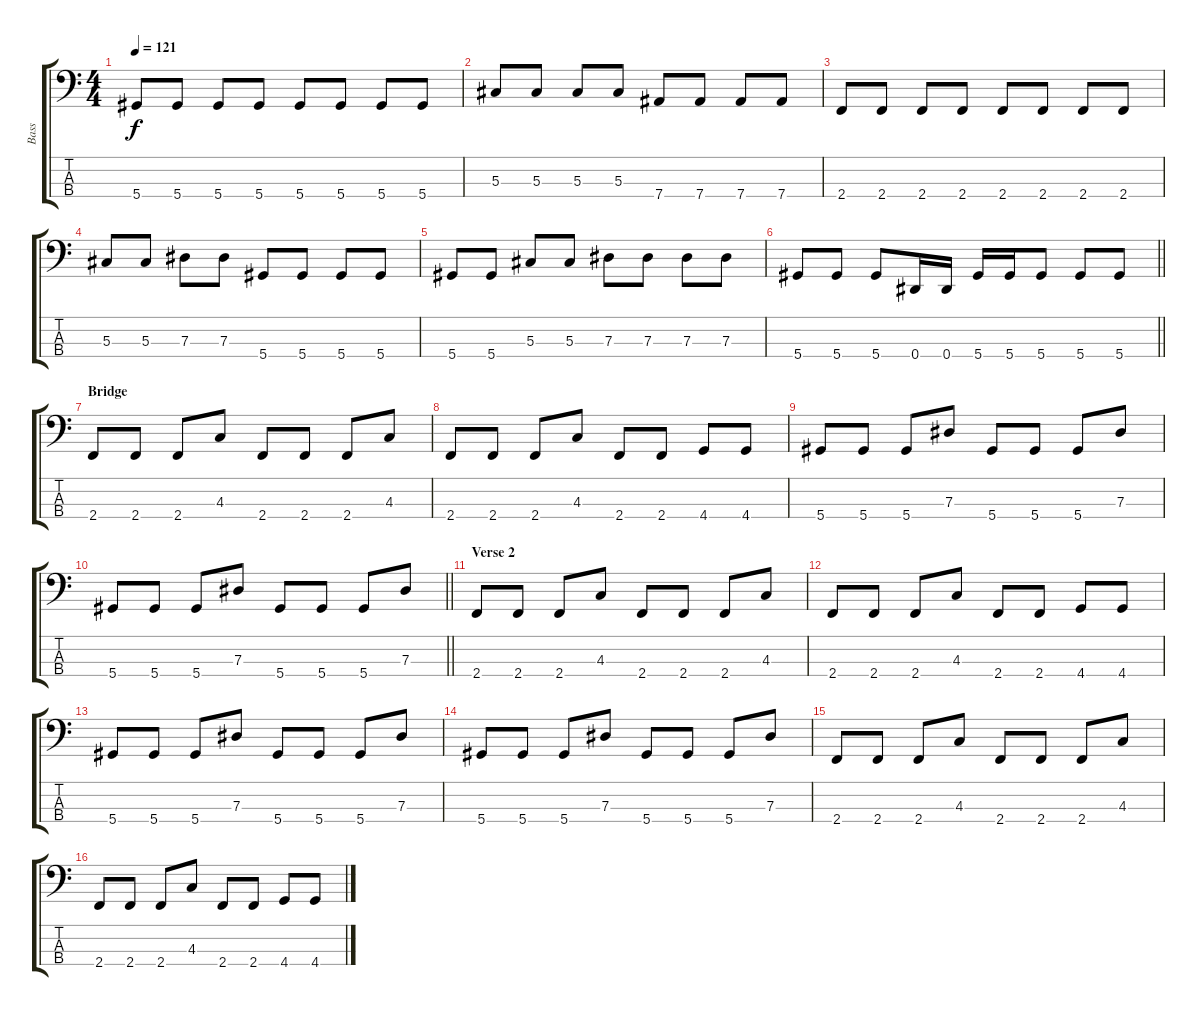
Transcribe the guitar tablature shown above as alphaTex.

\track ("Bass" "Bass") {instrument electricbassfinger}
\staff {score tabs}
\tuning (Gb2 Db2 Ab1 Eb1) {hide}
\ts (4 4)
\tempo 121
\clef f4
\ks c
5.4.8{dy f} 5.4.8 5.4.8 5.4.8 5.4.8 5.4.8 5.4.8 5.4.8 |
5.3.8 5.3.8 5.3.8 5.3.8 7.4.8 7.4.8 7.4.8 7.4.8 |
2.4.8 2.4.8 2.4.8 2.4.8 2.4.8 2.4.8 2.4.8 2.4.8 |
5.3.8 5.3.8 7.3.8 7.3.8 5.4.8 5.4.8 5.4.8 5.4.8 |
5.4.8 5.4.8 5.3.8 5.3.8 7.3.8 7.3.8 7.3.8 7.3.8 |
\barLineRight lightlight
5.4.8 5.4.8 5.4.8 0.4.16 0.4.16 5.4.16 5.4.16 5.4.8 5.4.8 5.4.8 |
\section ("" "Bridge")
2.4.8 2.4.8 2.4.8 4.3.8 2.4.8 2.4.8 2.4.8 4.3.8 |
2.4.8 2.4.8 2.4.8 4.3.8 2.4.8 2.4.8 4.4.8 4.4.8 |
5.4.8 5.4.8 5.4.8 7.3.8 5.4.8 5.4.8 5.4.8 7.3.8 |
\barLineRight lightlight
5.4.8 5.4.8 5.4.8 7.3.8 5.4.8 5.4.8 5.4.8 7.3.8 |
\section ("" "Verse 2")
2.4.8 2.4.8 2.4.8 4.3.8 2.4.8 2.4.8 2.4.8 4.3.8 |
2.4.8 2.4.8 2.4.8 4.3.8 2.4.8 2.4.8 4.4.8 4.4.8 |
5.4.8 5.4.8 5.4.8 7.3.8 5.4.8 5.4.8 5.4.8 7.3.8 |
5.4.8 5.4.8 5.4.8 7.3.8 5.4.8 5.4.8 5.4.8 7.3.8 |
2.4.8 2.4.8 2.4.8 4.3.8 2.4.8 2.4.8 2.4.8 4.3.8 |
2.4.8 2.4.8 2.4.8 4.3.8 2.4.8 2.4.8 4.4.8 4.4.8
